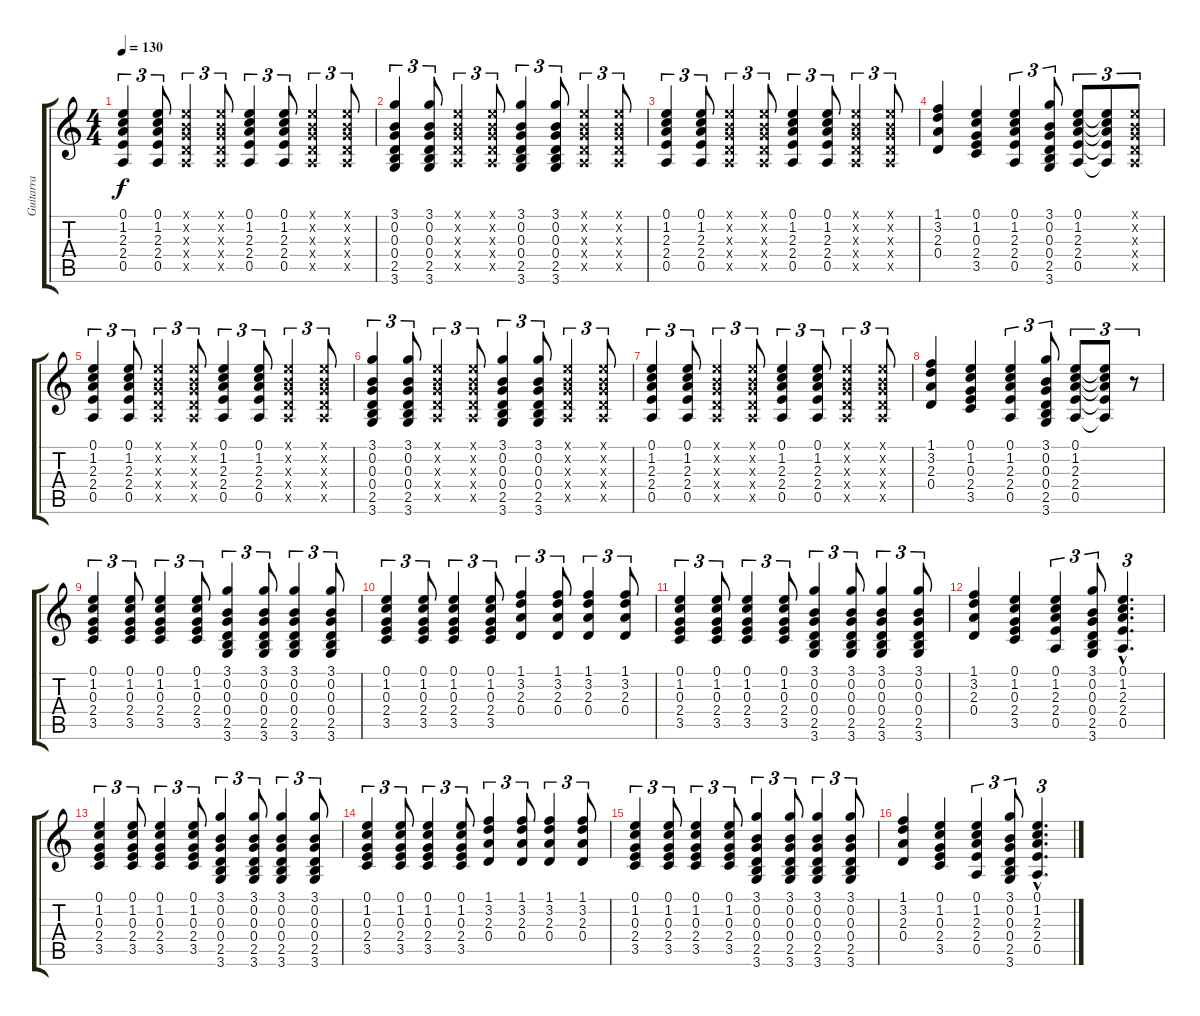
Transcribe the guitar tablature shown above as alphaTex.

\track ("Guitarra" "Guitarra") {instrument acousticguitarsteel}
\staff {score tabs}
\tuning (E4 B3 G3 D3 A2 E2) {hide}
\ts (4 4)
\tempo 130
\clef g2
\ks c
(0.1 1.2 2.3 2.4 0.5).4{tu (3 2) dy f} (0.1 1.2 2.3 2.4 0.5).8{tu (3 2)} (0.1{x} 0.2{x} 0.3{x} 0.4{x} 0.5{x}).4{tu (3 2)} (0.1{x} 0.2{x} 0.3{x} 0.4{x} 0.5{x}).8{tu (3 2)} (0.1 1.2 2.3 2.4 0.5).4{tu (3 2)} (0.1 1.2 2.3 2.4 0.5).8{tu (3 2)} (0.1{x} 0.2{x} 0.3{x} 0.4{x} 0.5{x}).4{tu (3 2)} (0.1{x} 0.2{x} 0.3{x} 0.4{x} 0.5{x}).8{tu (3 2)} |
(3.1 0.2 0.3 0.4 2.5 3.6).4{tu (3 2)} (3.1 0.2 0.3 0.4 2.5 3.6).8{tu (3 2)} (0.1{x} 0.2{x} 0.3{x} 0.4{x} 0.5{x}).4{tu (3 2)} (0.1{x} 0.2{x} 0.3{x} 0.4{x} 0.5{x}).8{tu (3 2)} (3.1 0.2 0.3 0.4 2.5 3.6).4{tu (3 2)} (3.1 0.2 0.3 0.4 2.5 3.6).8{tu (3 2)} (0.1{x} 0.2{x} 0.3{x} 0.4{x} 0.5{x}).4{tu (3 2)} (0.1{x} 0.2{x} 0.3{x} 0.4{x} 0.5{x}).8{tu (3 2)} |
(0.1 1.2 2.3 2.4 0.5).4{tu (3 2)} (0.1 1.2 2.3 2.4 0.5).8{tu (3 2)} (0.1{x} 0.2{x} 0.3{x} 0.4{x} 0.5{x}).4{tu (3 2)} (0.1{x} 0.2{x} 0.3{x} 0.4{x} 0.5{x}).8{tu (3 2)} (0.1 1.2 2.3 2.4 0.5).4{tu (3 2)} (0.1 1.2 2.3 2.4 0.5).8{tu (3 2)} (0.1{x} 0.2{x} 0.3{x} 0.4{x} 0.5{x}).4{tu (3 2)} (0.1{x} 0.2{x} 0.3{x} 0.4{x} 0.5{x}).8{tu (3 2)} |
(1.1 3.2 2.3 0.4).4 (0.1 1.2 0.3 2.4 3.5).4 (0.1 1.2 2.3 2.4 0.5).4{tu (3 2)} (3.1 0.2 0.3 0.4 2.5 3.6).8{tu (3 2)} (0.1 1.2 2.3 2.4 0.5).8{tu (3 2)} (0.1{t} 1.2{t} 2.3{t} 2.4{t} 0.5{t}).8{tu (3 2)} (0.1{x} 0.2{x} 0.3{x} 0.4{x} 0.5{x}).8{tu (3 2)} |
(0.1 1.2 2.3 2.4 0.5).4{tu (3 2)} (0.1 1.2 2.3 2.4 0.5).8{tu (3 2)} (0.1{x} 0.2{x} 0.3{x} 0.4{x} 0.5{x}).4{tu (3 2)} (0.1{x} 0.2{x} 0.3{x} 0.4{x} 0.5{x}).8{tu (3 2)} (0.1 1.2 2.3 2.4 0.5).4{tu (3 2)} (0.1 1.2 2.3 2.4 0.5).8{tu (3 2)} (0.1{x} 0.2{x} 0.3{x} 0.4{x} 0.5{x}).4{tu (3 2)} (0.1{x} 0.2{x} 0.3{x} 0.4{x} 0.5{x}).8{tu (3 2)} |
(3.1 0.2 0.3 0.4 2.5 3.6).4{tu (3 2)} (3.1 0.2 0.3 0.4 2.5 3.6).8{tu (3 2)} (0.1{x} 0.2{x} 0.3{x} 0.4{x} 0.5{x}).4{tu (3 2)} (0.1{x} 0.2{x} 0.3{x} 0.4{x} 0.5{x}).8{tu (3 2)} (3.1 0.2 0.3 0.4 2.5 3.6).4{tu (3 2)} (3.1 0.2 0.3 0.4 2.5 3.6).8{tu (3 2)} (0.1{x} 0.2{x} 0.3{x} 0.4{x} 0.5{x}).4{tu (3 2)} (0.1{x} 0.2{x} 0.3{x} 0.4{x} 0.5{x}).8{tu (3 2)} |
(0.1 1.2 2.3 2.4 0.5).4{tu (3 2)} (0.1 1.2 2.3 2.4 0.5).8{tu (3 2)} (0.1{x} 0.2{x} 0.3{x} 0.4{x} 0.5{x}).4{tu (3 2)} (0.1{x} 0.2{x} 0.3{x} 0.4{x} 0.5{x}).8{tu (3 2)} (0.1 1.2 2.3 2.4 0.5).4{tu (3 2)} (0.1 1.2 2.3 2.4 0.5).8{tu (3 2)} (0.1{x} 0.2{x} 0.3{x} 0.4{x} 0.5{x}).4{tu (3 2)} (0.1{x} 0.2{x} 0.3{x} 0.4{x} 0.5{x}).8{tu (3 2)} |
(1.1 3.2 2.3 0.4).4 (0.1 1.2 0.3 2.4 3.5).4 (0.1 1.2 2.3 2.4 0.5).4{tu (3 2)} (3.1 0.2 0.3 0.4 2.5 3.6).8{tu (3 2)} (0.1 1.2 2.3 2.4 0.5).8{tu (3 2)} (0.1{t} 1.2{t} 2.3{t} 2.4{t} 0.5{t}).8{tu (3 2)} r.8{tu (3 2)} |
(0.1 1.2 0.3 2.4 3.5).4{tu (3 2)} (0.1 1.2 0.3 2.4 3.5).8{tu (3 2)} (0.1 1.2 0.3 2.4 3.5).4{tu (3 2)} (0.1 1.2 0.3 2.4 3.5).8{tu (3 2)} (3.1 0.2 0.3 0.4 2.5 3.6).4{tu (3 2)} (3.1 0.2 0.3 0.4 2.5 3.6).8{tu (3 2)} (3.1 0.2 0.3 0.4 2.5 3.6).4{tu (3 2)} (3.1 0.2 0.3 0.4 2.5 3.6).8{tu (3 2)} |
(0.1 1.2 0.3 2.4 3.5).4{tu (3 2)} (0.1 1.2 0.3 2.4 3.5).8{tu (3 2)} (0.1 1.2 0.3 2.4 3.5).4{tu (3 2)} (0.1 1.2 0.3 2.4 3.5).8{tu (3 2)} (1.1 3.2 2.3 0.4).4{tu (3 2)} (1.1 3.2 2.3 0.4).8{tu (3 2)} (1.1 3.2 2.3 0.4).4{tu (3 2)} (1.1 3.2 2.3 0.4).8{tu (3 2)} |
(0.1 1.2 0.3 2.4 3.5).4{tu (3 2)} (0.1 1.2 0.3 2.4 3.5).8{tu (3 2)} (0.1 1.2 0.3 2.4 3.5).4{tu (3 2)} (0.1 1.2 0.3 2.4 3.5).8{tu (3 2)} (3.1 0.2 0.3 0.4 2.5 3.6).4{tu (3 2)} (3.1 0.2 0.3 0.4 2.5 3.6).8{tu (3 2)} (3.1 0.2 0.3 0.4 2.5 3.6).4{tu (3 2)} (3.1 0.2 0.3 0.4 2.5 3.6).8{tu (3 2)} |
(1.1 3.2 2.3 0.4).4 (0.1 1.2 0.3 2.4 3.5).4 (0.1 1.2 2.3 2.4 0.5).4{tu (3 2)} (3.1 0.2 0.3 0.4 2.5 3.6).8{tu (3 2)} (0.1{hac} 1.2{hac} 2.3{hac} 2.4{hac} 0.5{hac}).4{d tu (3 2)} |
(0.1 1.2 0.3 2.4 3.5).4{tu (3 2)} (0.1 1.2 0.3 2.4 3.5).8{tu (3 2)} (0.1 1.2 0.3 2.4 3.5).4{tu (3 2)} (0.1 1.2 0.3 2.4 3.5).8{tu (3 2)} (3.1 0.2 0.3 0.4 2.5 3.6).4{tu (3 2)} (3.1 0.2 0.3 0.4 2.5 3.6).8{tu (3 2)} (3.1 0.2 0.3 0.4 2.5 3.6).4{tu (3 2)} (3.1 0.2 0.3 0.4 2.5 3.6).8{tu (3 2)} |
(0.1 1.2 0.3 2.4 3.5).4{tu (3 2)} (0.1 1.2 0.3 2.4 3.5).8{tu (3 2)} (0.1 1.2 0.3 2.4 3.5).4{tu (3 2)} (0.1 1.2 0.3 2.4 3.5).8{tu (3 2)} (1.1 3.2 2.3 0.4).4{tu (3 2)} (1.1 3.2 2.3 0.4).8{tu (3 2)} (1.1 3.2 2.3 0.4).4{tu (3 2)} (1.1 3.2 2.3 0.4).8{tu (3 2)} |
(0.1 1.2 0.3 2.4 3.5).4{tu (3 2)} (0.1 1.2 0.3 2.4 3.5).8{tu (3 2)} (0.1 1.2 0.3 2.4 3.5).4{tu (3 2)} (0.1 1.2 0.3 2.4 3.5).8{tu (3 2)} (3.1 0.2 0.3 0.4 2.5 3.6).4{tu (3 2)} (3.1 0.2 0.3 0.4 2.5 3.6).8{tu (3 2)} (3.1 0.2 0.3 0.4 2.5 3.6).4{tu (3 2)} (3.1 0.2 0.3 0.4 2.5 3.6).8{tu (3 2)} |
(1.1 3.2 2.3 0.4).4 (0.1 1.2 0.3 2.4 3.5).4 (0.1 1.2 2.3 2.4 0.5).4{tu (3 2)} (3.1 0.2 0.3 0.4 2.5 3.6).8{tu (3 2)} (0.1{hac} 1.2{hac} 2.3{hac} 2.4{hac} 0.5{hac}).4{d tu (3 2)}
